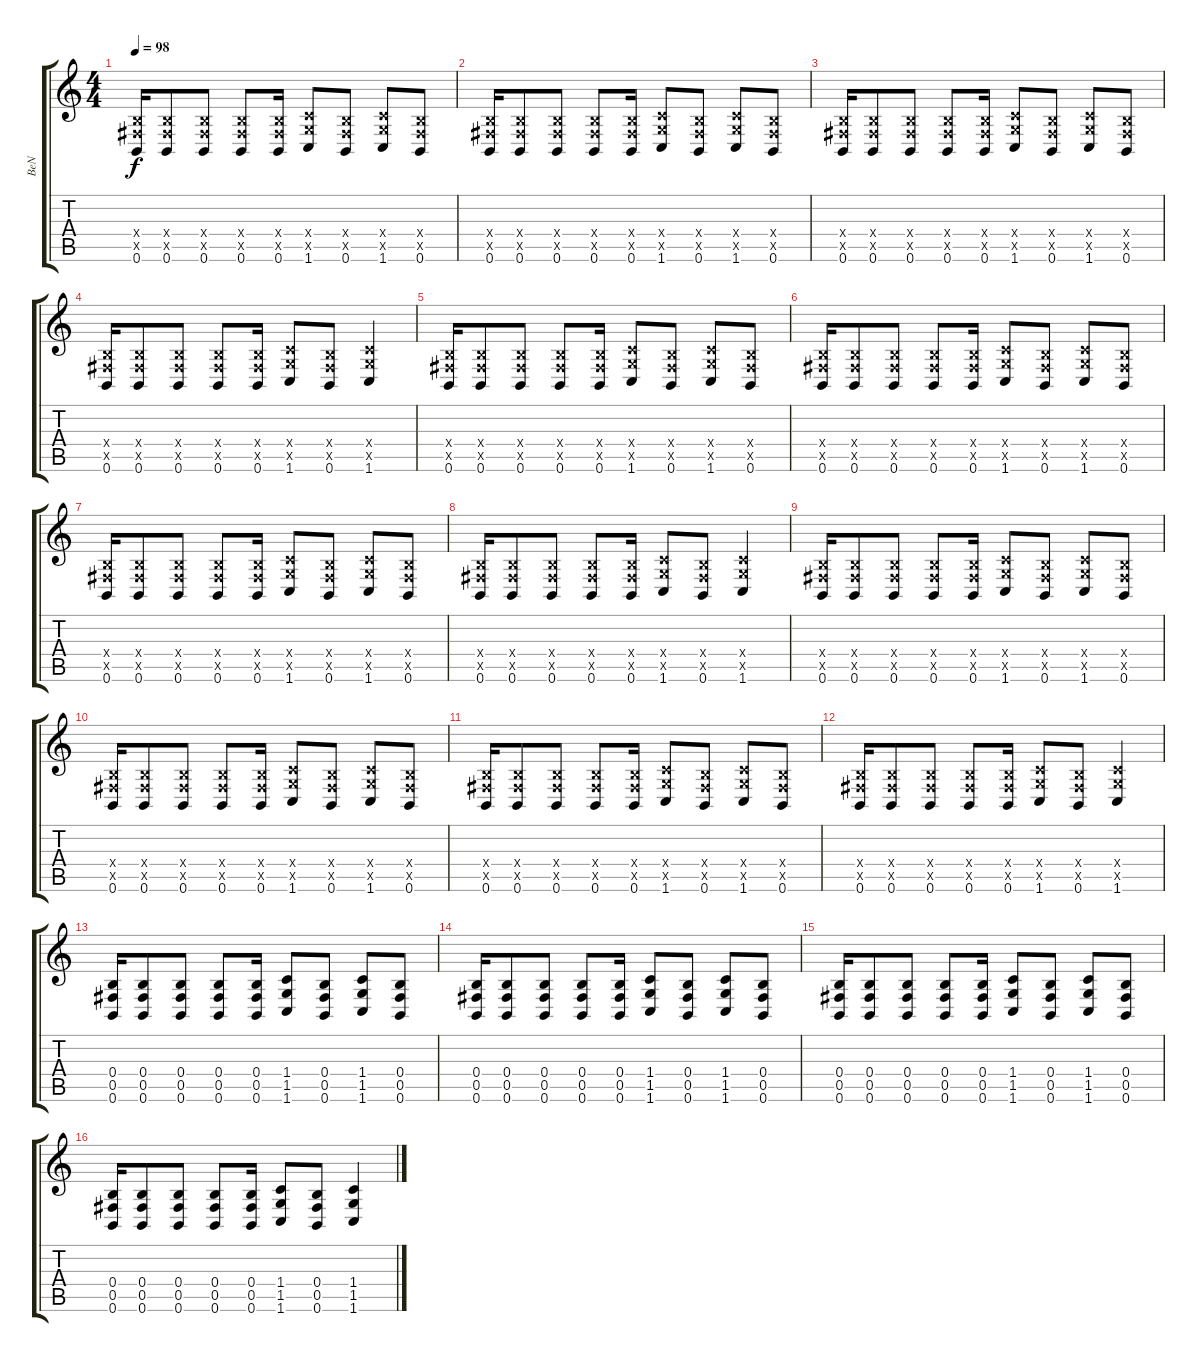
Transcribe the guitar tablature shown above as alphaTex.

\track ("BeN" "BeN") {instrument distortionguitar}
\staff {score tabs}
\tuning (Db4 Ab3 E3 B2 Gb2 B1) {hide}
\ts (4 4)
\tempo 98
\clef g2
\ks c
(0.4{x} 0.5{x} 0.6).16{dy f instrument guitarharmonics} (0.4{x} 0.5{x} 0.6).8 (0.4{x} 0.5{x} 0.6).8 (0.4{x} 0.5{x} 0.6).8 (0.4{x} 0.5{x} 0.6).16 (1.4{x} 1.5{x} 1.6).8 (0.4{x} 0.5{x} 0.6).8 (1.4{x} 1.5{x} 1.6).8 (0.4{x} 0.5{x} 0.6).8 |
(0.4{x} 0.5{x} 0.6).16{instrument guitarharmonics} (0.4{x} 0.5{x} 0.6).8 (0.4{x} 0.5{x} 0.6).8 (0.4{x} 0.5{x} 0.6).8 (0.4{x} 0.5{x} 0.6).16 (1.4{x} 1.5{x} 1.6).8 (0.4{x} 0.5{x} 0.6).8 (1.4{x} 1.5{x} 1.6).8 (0.4{x} 0.5{x} 0.6).8 |
(0.4{x} 0.5{x} 0.6).16{instrument guitarharmonics} (0.4{x} 0.5{x} 0.6).8 (0.4{x} 0.5{x} 0.6).8 (0.4{x} 0.5{x} 0.6).8 (0.4{x} 0.5{x} 0.6).16 (1.4{x} 1.5{x} 1.6).8 (0.4{x} 0.5{x} 0.6).8 (1.4{x} 1.5{x} 1.6).8 (0.4{x} 0.5{x} 0.6).8 |
(0.4{x} 0.5{x} 0.6).16{instrument guitarharmonics} (0.4{x} 0.5{x} 0.6).8 (0.4{x} 0.5{x} 0.6).8 (0.4{x} 0.5{x} 0.6).8 (0.4{x} 0.5{x} 0.6).16 (1.4{x} 1.5{x} 1.6).8 (0.4{x} 0.5{x} 0.6).8 (1.4{x} 1.5{x} 1.6).4 |
(0.4{x} 0.5{x} 0.6).16{instrument guitarharmonics} (0.4{x} 0.5{x} 0.6).8 (0.4{x} 0.5{x} 0.6).8 (0.4{x} 0.5{x} 0.6).8 (0.4{x} 0.5{x} 0.6).16 (1.4{x} 1.5{x} 1.6).8 (0.4{x} 0.5{x} 0.6).8 (1.4{x} 1.5{x} 1.6).8 (0.4{x} 0.5{x} 0.6).8 |
(0.4{x} 0.5{x} 0.6).16{instrument guitarharmonics} (0.4{x} 0.5{x} 0.6).8 (0.4{x} 0.5{x} 0.6).8 (0.4{x} 0.5{x} 0.6).8 (0.4{x} 0.5{x} 0.6).16 (1.4{x} 1.5{x} 1.6).8 (0.4{x} 0.5{x} 0.6).8 (1.4{x} 1.5{x} 1.6).8 (0.4{x} 0.5{x} 0.6).8 |
(0.4{x} 0.5{x} 0.6).16{instrument guitarharmonics} (0.4{x} 0.5{x} 0.6).8 (0.4{x} 0.5{x} 0.6).8 (0.4{x} 0.5{x} 0.6).8 (0.4{x} 0.5{x} 0.6).16 (1.4{x} 1.5{x} 1.6).8 (0.4{x} 0.5{x} 0.6).8 (1.4{x} 1.5{x} 1.6).8 (0.4{x} 0.5{x} 0.6).8 |
(0.4{x} 0.5{x} 0.6).16{instrument guitarharmonics} (0.4{x} 0.5{x} 0.6).8 (0.4{x} 0.5{x} 0.6).8 (0.4{x} 0.5{x} 0.6).8 (0.4{x} 0.5{x} 0.6).16 (1.4{x} 1.5{x} 1.6).8 (0.4{x} 0.5{x} 0.6).8 (1.4{x} 1.5{x} 1.6).4 |
(0.4{x} 0.5{x} 0.6).16{instrument guitarharmonics} (0.4{x} 0.5{x} 0.6).8 (0.4{x} 0.5{x} 0.6).8 (0.4{x} 0.5{x} 0.6).8 (0.4{x} 0.5{x} 0.6).16 (1.4{x} 1.5{x} 1.6).8 (0.4{x} 0.5{x} 0.6).8 (1.4{x} 1.5{x} 1.6).8 (0.4{x} 0.5{x} 0.6).8 |
(0.4{x} 0.5{x} 0.6).16{instrument guitarharmonics} (0.4{x} 0.5{x} 0.6).8 (0.4{x} 0.5{x} 0.6).8 (0.4{x} 0.5{x} 0.6).8 (0.4{x} 0.5{x} 0.6).16 (1.4{x} 1.5{x} 1.6).8 (0.4{x} 0.5{x} 0.6).8 (1.4{x} 1.5{x} 1.6).8 (0.4{x} 0.5{x} 0.6).8 |
(0.4{x} 0.5{x} 0.6).16{instrument guitarharmonics} (0.4{x} 0.5{x} 0.6).8 (0.4{x} 0.5{x} 0.6).8 (0.4{x} 0.5{x} 0.6).8 (0.4{x} 0.5{x} 0.6).16 (1.4{x} 1.5{x} 1.6).8 (0.4{x} 0.5{x} 0.6).8 (1.4{x} 1.5{x} 1.6).8 (0.4{x} 0.5{x} 0.6).8 |
(0.4{x} 0.5{x} 0.6).16{instrument guitarharmonics} (0.4{x} 0.5{x} 0.6).8 (0.4{x} 0.5{x} 0.6).8 (0.4{x} 0.5{x} 0.6).8 (0.4{x} 0.5{x} 0.6).16 (1.4{x} 1.5{x} 1.6).8 (0.4{x} 0.5{x} 0.6).8 (1.4{x} 1.5{x} 1.6).4 |
(0.4 0.5 0.6).16{volume 16 instrument distortionguitar} (0.4 0.5 0.6).8 (0.4 0.5 0.6).8 (0.4 0.5 0.6).8 (0.4 0.5 0.6).16 (1.4 1.5 1.6).8 (0.4 0.5 0.6).8 (1.4 1.5 1.6).8 (0.4 0.5 0.6).8 |
(0.4 0.5 0.6).16 (0.4 0.5 0.6).8 (0.4 0.5 0.6).8 (0.4 0.5 0.6).8 (0.4 0.5 0.6).16 (1.4 1.5 1.6).8 (0.4 0.5 0.6).8 (1.4 1.5 1.6).8 (0.4 0.5 0.6).8 |
(0.4 0.5 0.6).16 (0.4 0.5 0.6).8 (0.4 0.5 0.6).8 (0.4 0.5 0.6).8 (0.4 0.5 0.6).16 (1.4 1.5 1.6).8 (0.4 0.5 0.6).8 (1.4 1.5 1.6).8 (0.4 0.5 0.6).8 |
(0.4 0.5 0.6).16 (0.4 0.5 0.6).8 (0.4 0.5 0.6).8 (0.4 0.5 0.6).8 (0.4 0.5 0.6).16 (1.4 1.5 1.6).8 (0.4 0.5 0.6).8 (1.4 1.5 1.6).4
